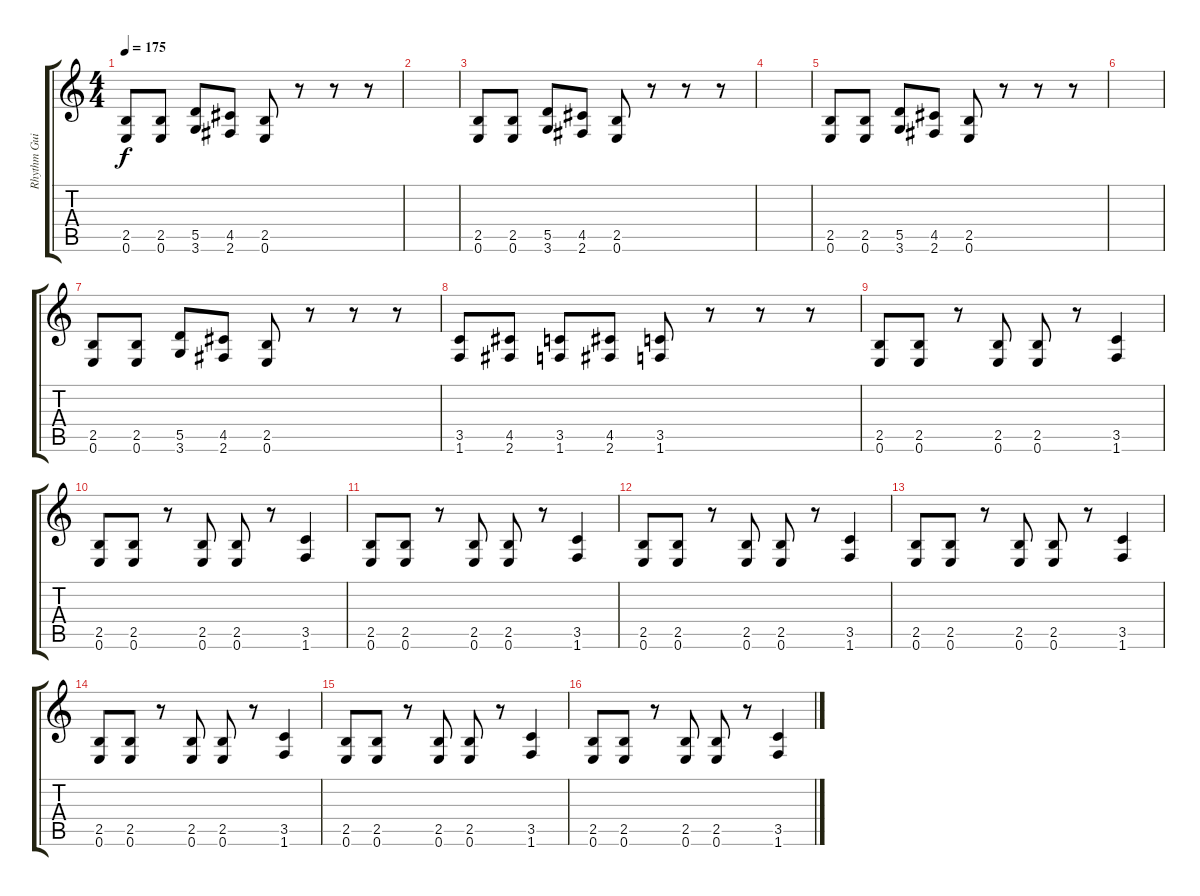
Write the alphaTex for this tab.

\track ("Rhythm Guitar" "Rhythm Gui") {instrument distortionguitar}
\staff {score tabs}
\tuning (E4 B3 G3 D3 A2 E2) {hide}
\ts (4 4)
\tempo 175
\clef g2
\ks c
(2.5 0.6).8{dy f} (2.5 0.6).8 (5.5 3.6).8 (4.5 2.6).8 (2.5 0.6).8 r.8 r.8 r.8 |
|
(2.5 0.6).8 (2.5 0.6).8 (5.5 3.6).8 (4.5 2.6).8 (2.5 0.6).8 r.8 r.8 r.8 |
|
(2.5 0.6).8 (2.5 0.6).8 (5.5 3.6).8 (4.5 2.6).8 (2.5 0.6).8 r.8 r.8 r.8 |
|
(2.5 0.6).8 (2.5 0.6).8 (5.5 3.6).8 (4.5 2.6).8 (2.5 0.6).8 r.8 r.8 r.8 |
(3.5 1.6).8 (4.5 2.6).8 (3.5 1.6).8 (4.5 2.6).8 (3.5 1.6).8 r.8 r.8 r.8 |
(2.5 0.6).8 (2.5 0.6).8 r.8 (2.5 0.6).8 (2.5 0.6).8 r.8 (3.5 1.6).4 |
(2.5 0.6).8 (2.5 0.6).8 r.8 (2.5 0.6).8 (2.5 0.6).8 r.8 (3.5 1.6).4 |
(2.5 0.6).8 (2.5 0.6).8 r.8 (2.5 0.6).8 (2.5 0.6).8 r.8 (3.5 1.6).4 |
(2.5 0.6).8 (2.5 0.6).8 r.8 (2.5 0.6).8 (2.5 0.6).8 r.8 (3.5 1.6).4 |
(2.5 0.6).8 (2.5 0.6).8 r.8 (2.5 0.6).8 (2.5 0.6).8 r.8 (3.5 1.6).4 |
(2.5 0.6).8 (2.5 0.6).8 r.8 (2.5 0.6).8 (2.5 0.6).8 r.8 (3.5 1.6).4 |
(2.5 0.6).8 (2.5 0.6).8 r.8 (2.5 0.6).8 (2.5 0.6).8 r.8 (3.5 1.6).4 |
(2.5 0.6).8 (2.5 0.6).8 r.8 (2.5 0.6).8 (2.5 0.6).8 r.8 (3.5 1.6).4
